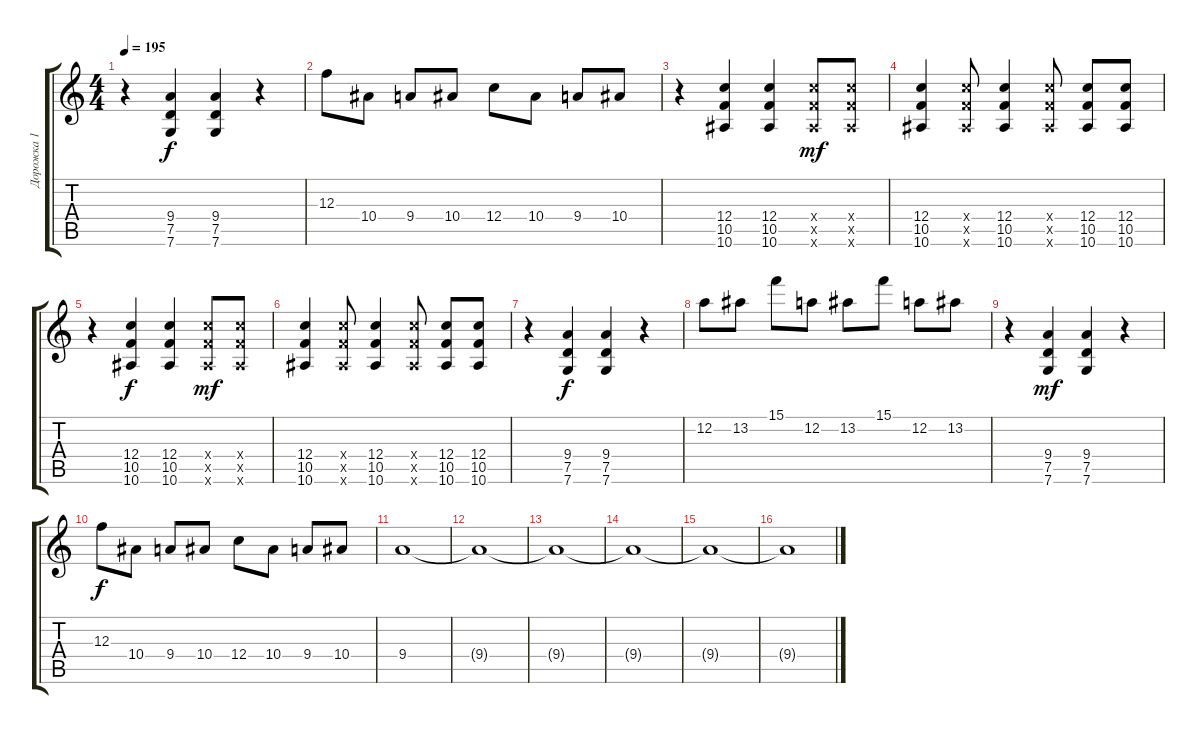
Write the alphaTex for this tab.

\track ("Дорожка 1" "Дорожка 1") {instrument distortionguitar}
\staff {score tabs}
\tuning (D4 A3 F3 C3 G2 C2) {hide}
\ts (4 4)
\tempo 195
\clef g2
\ks c
r.4{dy f} (9.4 7.5 7.6).4 (9.4 7.5 7.6).4 r.4 |
12.3.8 10.4.8 9.4.8 10.4.8 12.4.8 10.4.8 9.4.8 10.4.8 |
r.4 (12.4 10.5 10.6).4 (12.4 10.5 10.6).4 (12.4{x} 10.5{x} 10.6{x}).8{dy mf} (12.4{x} 10.5{x} 10.6{x}).8 |
(12.4 10.5 10.6).4 (12.4{x} 10.5{x} 10.6{x}).8 (12.4 10.5 10.6).4 (12.4{x} 10.5{x} 10.6{x}).8 (12.4 10.5 10.6).8 (12.4 10.5 10.6).8 |
r.4 (12.4 10.5 10.6).4{dy f} (12.4 10.5 10.6).4 (12.4{x} 10.5{x} 10.6{x}).8{dy mf} (12.4{x} 10.5{x} 10.6{x}).8 |
(12.4 10.5 10.6).4 (12.4{x} 10.5{x} 10.6{x}).8 (12.4 10.5 10.6).4 (12.4{x} 10.5{x} 10.6{x}).8 (12.4 10.5 10.6).8 (12.4 10.5 10.6).8 |
r.4 (9.4 7.5 7.6).4{dy f} (9.4 7.5 7.6).4 r.4 |
12.2.8 13.2.8 15.1.8 12.2.8 13.2.8 15.1.8 12.2.8 13.2.8 |
r.4 (9.4 7.5 7.6).4{dy mf} (9.4 7.5 7.6).4 r.4 |
12.3.8{dy f} 10.4.8 9.4.8 10.4.8 12.4.8 10.4.8 9.4.8 10.4.8 |
9.4.1 |
9.4{t}.1 |
9.4{t}.1 |
9.4{t}.1 |
9.4{t}.1 |
9.4{t}.1
